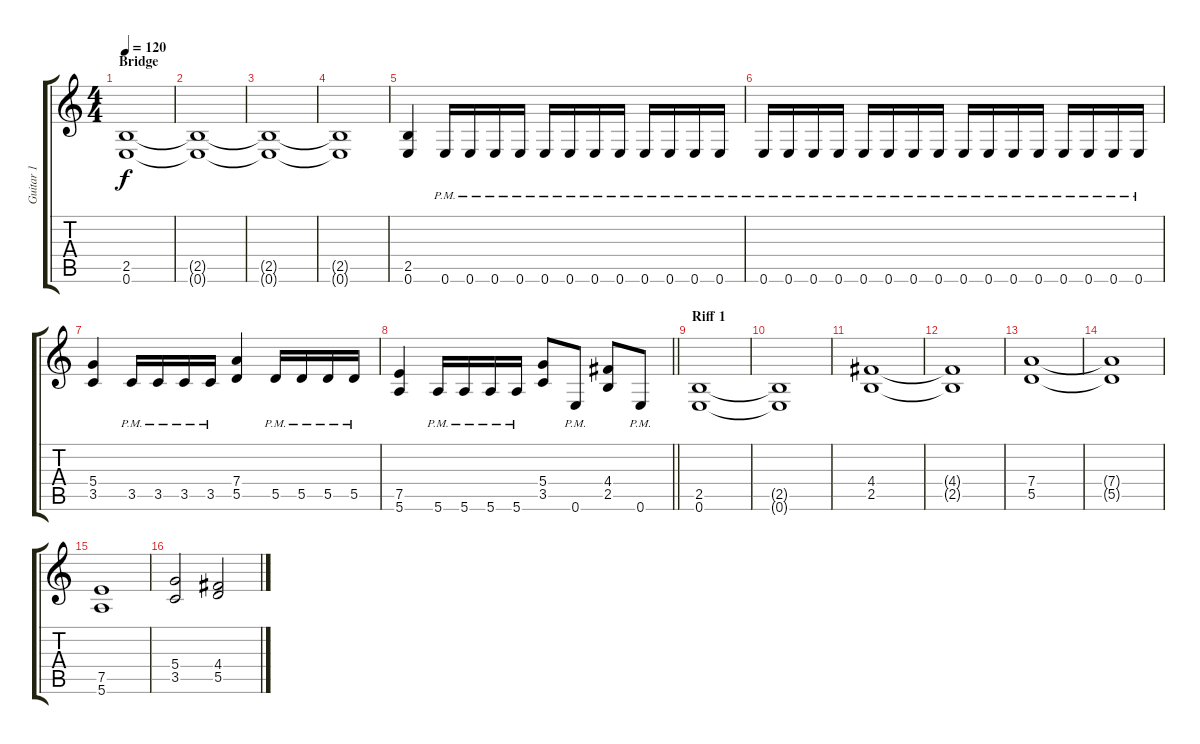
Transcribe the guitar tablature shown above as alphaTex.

\track ("Guitar 1" "Guitar 1") {instrument overdrivenguitar}
\staff {score tabs}
\tuning (E4 B3 G3 D3 A2 E2) {hide}
\ts (4 4)
\section ("" "Bridge")
\tempo 120
\clef g2
\ks c
(2.5 0.6).1{dy f volume 10} |
(2.5{t} 0.6{t}).1 |
(2.5{t} 0.6{t}).1 |
(2.5{t} 0.6{t}).1 |
(2.5 0.6).4 0.6{pm}.16 0.6{pm}.16 0.6{pm}.16 0.6{pm}.16 0.6{pm}.16 0.6{pm}.16 0.6{pm}.16 0.6{pm}.16 0.6{pm}.16 0.6{pm}.16 0.6{pm}.16 0.6{pm}.16 |
0.6{pm}.16 0.6{pm}.16 0.6{pm}.16 0.6{pm}.16 0.6{pm}.16 0.6{pm}.16 0.6{pm}.16 0.6{pm}.16 0.6{pm}.16 0.6{pm}.16 0.6{pm}.16 0.6{pm}.16 0.6{pm}.16 0.6{pm}.16 0.6{pm}.16 0.6{pm}.16 |
(5.4 3.5).4 3.5{pm}.16 3.5{pm}.16 3.5{pm}.16 3.5{pm}.16 (7.4 5.5).4 5.5{pm}.16 5.5{pm}.16 5.5{pm}.16 5.5{pm}.16 |
\barLineRight lightlight
(7.5 5.6).4 5.6{pm}.16 5.6{pm}.16 5.6{pm}.16 5.6{pm}.16 (5.4 3.5).8 0.6{pm}.8 (4.4 2.5).8 0.6{pm}.8 |
\section ("" "Riff 1")
(2.5 0.6).1{volume 9} |
(2.5{t} 0.6{t}).1 |
(4.4 2.5).1 |
(4.4{t} 2.5{t}).1 |
(7.4 5.5).1 |
(7.4{t} 5.5{t}).1 |
(7.5 5.6).1 |
(5.4 3.5).2 (4.4 5.5).2
